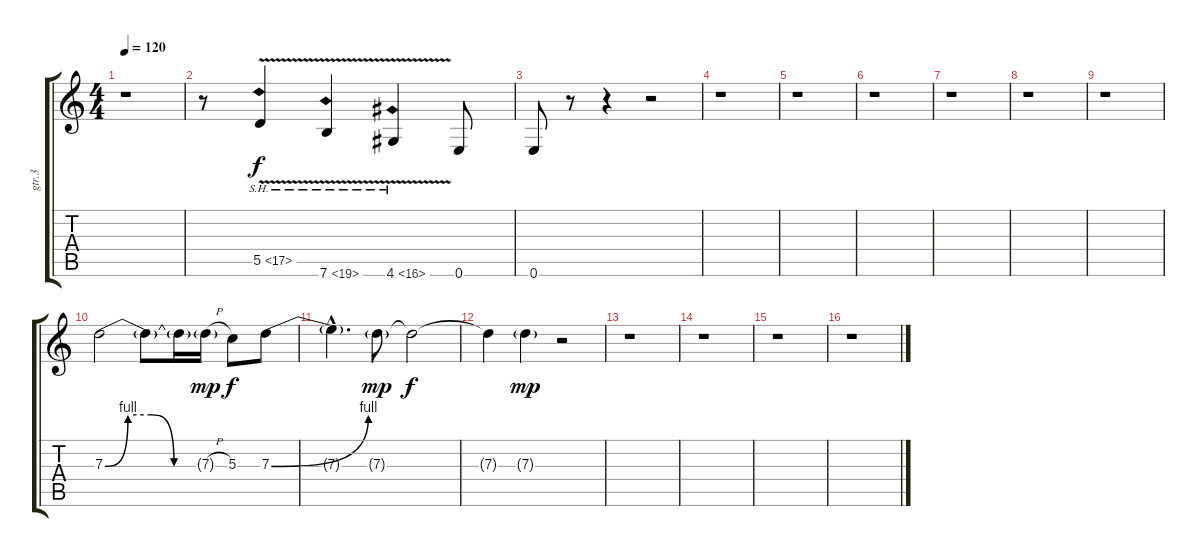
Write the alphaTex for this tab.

\track ("gtr.3" "gtr.3") {instrument distortionguitar}
\staff {score tabs}
\tuning (E4 B3 G3 D3 A2 E2) {hide}
\ts (4 4)
\tempo 120
\clef g2
\ks c
r.1{dy f} |
r.8 5.5{sh 12 v}.4 7.6{sh 12 v}.4 4.6{sh 12 v}.4 0.6.8 |
0.6.8 r.8 r.4 r.2 |
r.1 |
r.1 |
r.1 |
r.1 |
r.1 |
r.1 |
7.3{be (custom 0 0 15 4 30 4 45 0 60 0)}.2 7.3{t}.8 7.3{t}.16 7.3{h g}.16{dy mp} 5.3.8{dy f} 7.3{be (bend 0 0 60 4)}.8 |
7.3{hac t}.4{d} 7.3{g}.8{dy mp} 7.3{t}.2{dy f} |
7.3{t}.4 7.3{g}.4{dy mp} r.2 |
r.1 |
r.1 |
r.1 |
r.1
